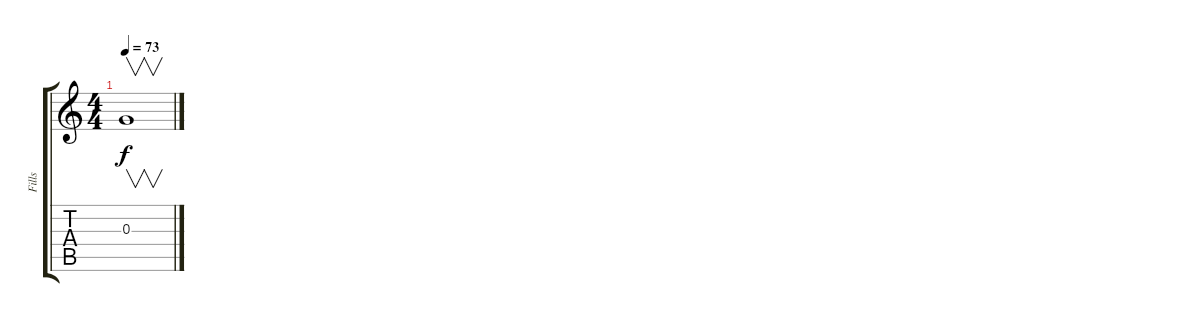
\track ("Fills" "Fills") {instrument distortionguitar}
\staff {score tabs}
\tuning (E4 B3 G3 D3 A2 E2) {hide}
\ts (4 4)
\tempo 73
\clef g2
\ks c
0.3.1{v dy f}
